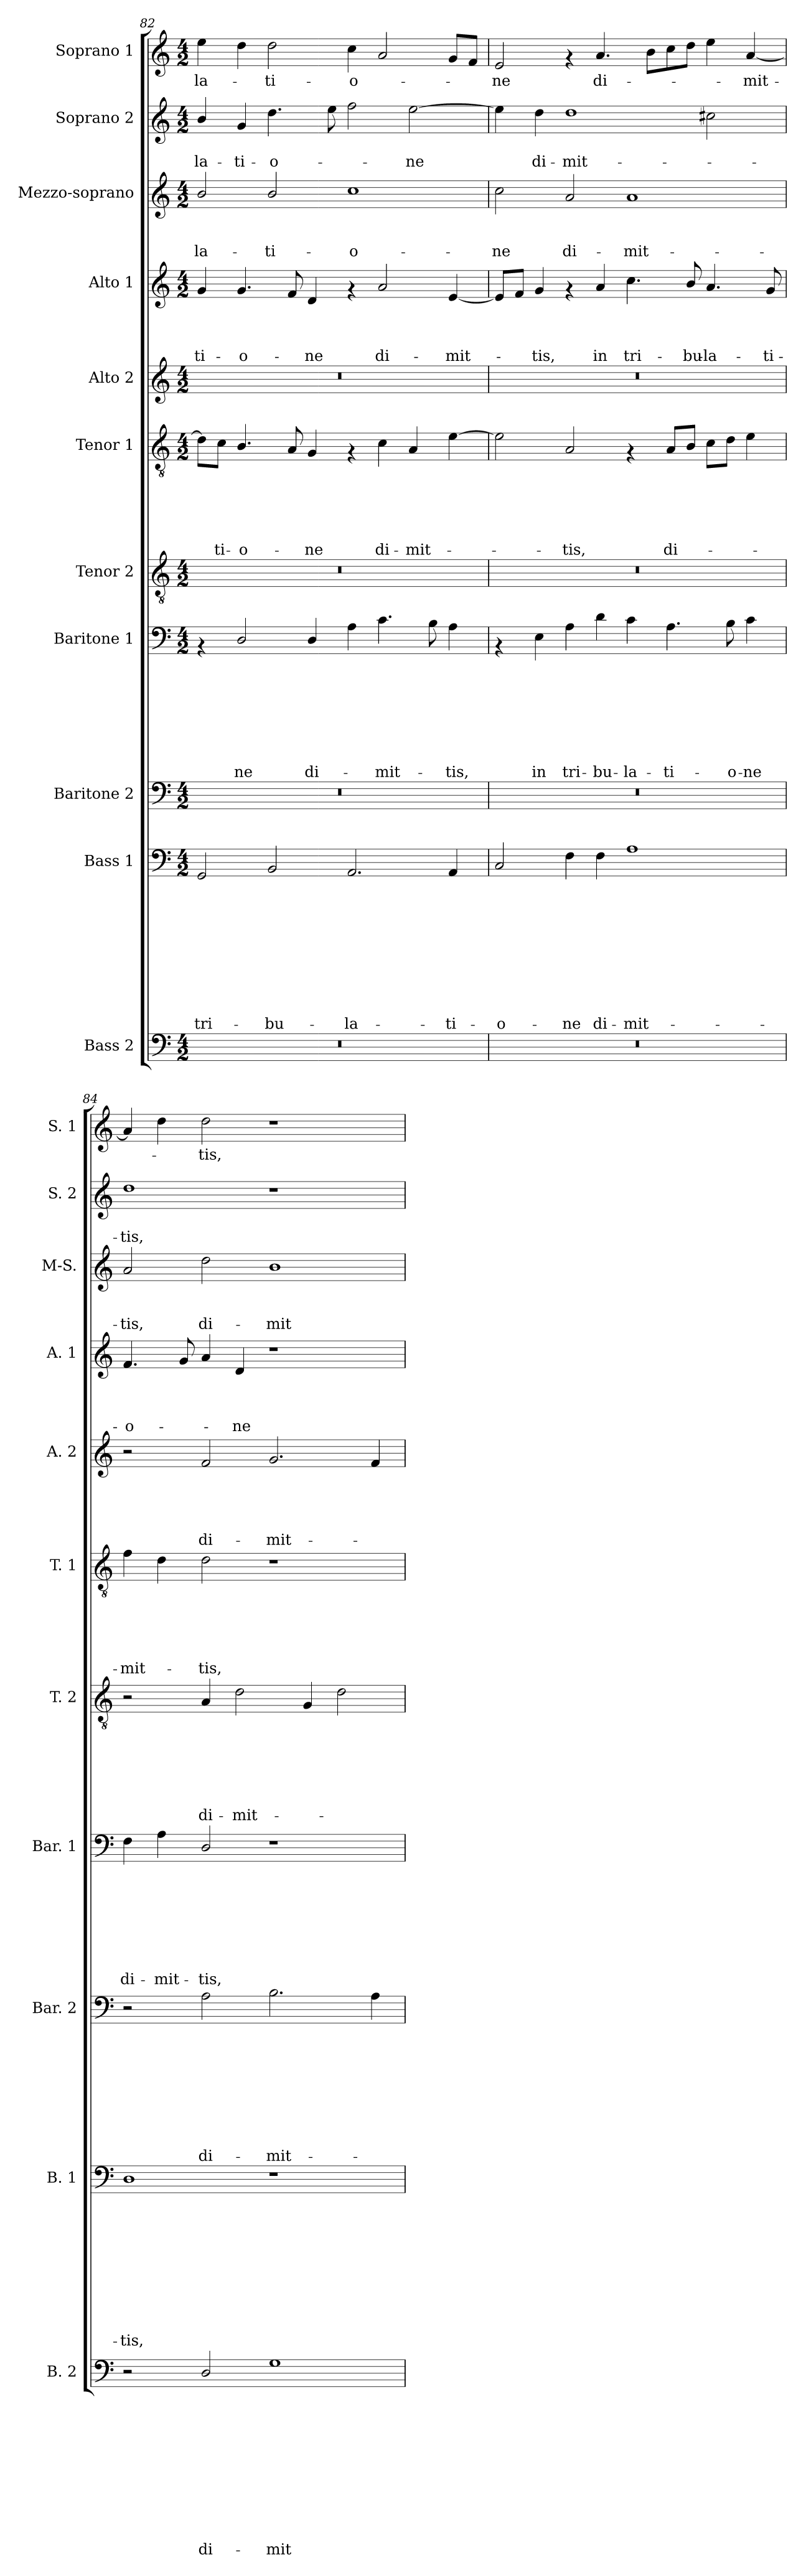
**kern	**text	**text	**text	**text	**text	**text	**text	**text	**text	**text	**text	**kern	**text	**text	**text	**text	**text	**text	**text	**text	**text	**text	**kern	**text	**text	**text	**text	**text	**text	**text	**text	**text	**kern	**text	**text	**text	**text	**text	**text	**text	**text	**kern	**text	**text	**text	**text	**text	**text	**text	**kern	**text	**text	**text	**text	**text	**text	**kern	**text	**text	**text	**text	**text	**kern	**text	**text	**text	**text	**kern	**text	**text	**text	**kern	**text	**text	**kern	**text
*part11	*part11	*part11	*part11	*part11	*part11	*part11	*part11	*part11	*part11	*part11	*part11	*part10	*part10	*part10	*part10	*part10	*part10	*part10	*part10	*part10	*part10	*part10	*part9	*part9	*part9	*part9	*part9	*part9	*part9	*part9	*part9	*part9	*part8	*part8	*part8	*part8	*part8	*part8	*part8	*part8	*part8	*part7	*part7	*part7	*part7	*part7	*part7	*part7	*part7	*part6	*part6	*part6	*part6	*part6	*part6	*part6	*part5	*part5	*part5	*part5	*part5	*part5	*part4	*part4	*part4	*part4	*part4	*part3	*part3	*part3	*part3	*part2	*part2	*part2	*part1	*part1
*staff11	*staff11	*staff11	*staff11	*staff11	*staff11	*staff11	*staff11	*staff11	*staff11	*staff11	*staff11	*staff10	*staff10	*staff10	*staff10	*staff10	*staff10	*staff10	*staff10	*staff10	*staff10	*staff10	*staff9	*staff9	*staff9	*staff9	*staff9	*staff9	*staff9	*staff9	*staff9	*staff9	*staff8	*staff8	*staff8	*staff8	*staff8	*staff8	*staff8	*staff8	*staff8	*staff7	*staff7	*staff7	*staff7	*staff7	*staff7	*staff7	*staff7	*staff6	*staff6	*staff6	*staff6	*staff6	*staff6	*staff6	*staff5	*staff5	*staff5	*staff5	*staff5	*staff5	*staff4	*staff4	*staff4	*staff4	*staff4	*staff3	*staff3	*staff3	*staff3	*staff2	*staff2	*staff2	*staff1	*staff1
*I"Bass 2	*	*	*	*	*	*	*	*	*	*	*	*I"Bass 1	*	*	*	*	*	*	*	*	*	*	*I"Baritone 2	*	*	*	*	*	*	*	*	*	*I"Baritone 1	*	*	*	*	*	*	*	*	*I"Tenor 2	*	*	*	*	*	*	*	*I"Tenor 1	*	*	*	*	*	*	*I"Alto 2	*	*	*	*	*	*I"Alto 1	*	*	*	*	*I"Mezzo-soprano	*	*	*	*I"Soprano 2	*	*	*I"Soprano 1	*
*I'B. 2	*	*	*	*	*	*	*	*	*	*	*	*I'B. 1	*	*	*	*	*	*	*	*	*	*	*I'Bar. 2	*	*	*	*	*	*	*	*	*	*I'Bar. 1	*	*	*	*	*	*	*	*	*I'T. 2	*	*	*	*	*	*	*	*I'T. 1	*	*	*	*	*	*	*I'A. 2	*	*	*	*	*	*I'A. 1	*	*	*	*	*I'M-S.	*	*	*	*I'S. 2	*	*	*I'S. 1	*
*clefF4	*	*	*	*	*	*	*	*	*	*	*	*clefF4	*	*	*	*	*	*	*	*	*	*	*clefF4	*	*	*	*	*	*	*	*	*	*clefF4	*	*	*	*	*	*	*	*	*clefGv2	*	*	*	*	*	*	*	*clefGv2	*	*	*	*	*	*	*clefG2	*	*	*	*	*	*clefG2	*	*	*	*	*clefG2	*	*	*	*clefG2	*	*	*clefG2	*
*k[]	*	*	*	*	*	*	*	*	*	*	*	*k[]	*	*	*	*	*	*	*	*	*	*	*k[]	*	*	*	*	*	*	*	*	*	*k[]	*	*	*	*	*	*	*	*	*k[]	*	*	*	*	*	*	*	*k[]	*	*	*	*	*	*	*k[]	*	*	*	*	*	*k[]	*	*	*	*	*k[]	*	*	*	*k[]	*	*	*k[]	*
*C:	*	*	*	*	*	*	*	*	*	*	*	*C:	*	*	*	*	*	*	*	*	*	*	*C:	*	*	*	*	*	*	*	*	*	*C:	*	*	*	*	*	*	*	*	*C:	*	*	*	*	*	*	*	*C:	*	*	*	*	*	*	*C:	*	*	*	*	*	*C:	*	*	*	*	*C:	*	*	*	*C:	*	*	*C:	*
*M4/2	*	*	*	*	*	*	*	*	*	*	*	*M4/2	*	*	*	*	*	*	*	*	*	*	*M4/2	*	*	*	*	*	*	*	*	*	*M4/2	*	*	*	*	*	*	*	*	*M4/2	*	*	*	*	*	*	*	*M4/2	*	*	*	*	*	*	*M4/2	*	*	*	*	*	*M4/2	*	*	*	*	*M4/2	*	*	*	*M4/2	*	*	*M4/2	*
=82	=82	=82	=82	=82	=82	=82	=82	=82	=82	=82	=82	=82	=82	=82	=82	=82	=82	=82	=82	=82	=82	=82	=82	=82	=82	=82	=82	=82	=82	=82	=82	=82	=82	=82	=82	=82	=82	=82	=82	=82	=82	=82	=82	=82	=82	=82	=82	=82	=82	=82	=82	=82	=82	=82	=82	=82	=82	=82	=82	=82	=82	=82	=82	=82	=82	=82	=82	=82	=82	=82	=82	=82	=82	=82	=82	=82
!	!	!	!	!	!	!	!	!	!	!	!	!	!	!	!	!	!	!	!	!	!	!LO:LY:b	!	!	!	!	!	!	!	!	!	!	!	!	!	!	!	!	!	!	!	!	!	!	!	!	!	!	!	!	!	!	!	!	!	!	!	!	!	!	!	!	!	!	!	!	!LO:LY:b	!	!	!	!LO:LY:b	!	!	!LO:LY:b	!	!LO:LY:b
0r	.	.	.	.	.	.	.	.	.	.	.	2GG/	.	.	.	.	.	.	.	.	.	tri-	0r	.	.	.	.	.	.	.	.	.	4rAA	.	.	.	.	.	.	.	.	0r	.	.	.	.	.	.	.	8d\L]	.	.	.	.	.	.	0r	.	.	.	.	.	4g/	.	.	.	-ti-	2b/	.	.	-la-	4b/	.	-la-	4ee\	-la-
!	!	!	!	!	!	!	!	!	!	!	!	!	!	!	!	!	!	!	!	!	!	!	!	!	!	!	!	!	!	!	!	!	!	!	!	!	!	!	!	!	!	!	!	!	!	!	!	!	!	!	!	!	!	!	!	!LO:LY:b	!	!	!	!	!	!	!	!	!	!	!	!	!	!	!	!	!	!	!	!
.	.	.	.	.	.	.	.	.	.	.	.	.	.	.	.	.	.	.	.	.	.	.	.	.	.	.	.	.	.	.	.	.	.	.	.	.	.	.	.	.	.	.	.	.	.	.	.	.	.	8c\J	.	.	.	.	.	-ti-	.	.	.	.	.	.	.	.	.	.	.	.	.	.	.	.	.	.	.	.
!	!	!	!	!	!	!	!	!	!	!	!	!	!	!	!	!	!	!	!	!	!	!	!	!	!	!	!	!	!	!	!	!	!	!	!	!	!	!	!	!	!LO:LY:b	!	!	!	!	!	!	!	!	!	!	!	!	!	!	!LO:LY:b	!	!	!	!	!	!	!	!	!	!	!LO:LY:b	!	!	!	!	!	!	!LO:LY:b	!	!
.	.	.	.	.	.	.	.	.	.	.	.	.	.	.	.	.	.	.	.	.	.	.	.	.	.	.	.	.	.	.	.	.	2D/	.	.	.	.	.	.	.	-ne	.	.	.	.	.	.	.	.	4.B/	.	.	.	.	.	-o-	.	.	.	.	.	.	4.g/	.	.	.	-o-	.	.	.	.	4g/	.	-ti-	4dd\	.
!	!	!	!	!	!	!	!	!	!	!	!	!	!	!	!	!	!	!	!	!	!	!LO:LY:b	!	!	!	!	!	!	!	!	!	!	!	!	!	!	!	!	!	!	!	!	!	!	!	!	!	!	!	!	!	!	!	!	!	!	!	!	!	!	!	!	!	!	!	!	!	!	!	!	!LO:LY:b	!	!	!LO:LY:b	!	!LO:LY:b
.	.	.	.	.	.	.	.	.	.	.	.	2BB/	.	.	.	.	.	.	.	.	.	-bu-	.	.	.	.	.	.	.	.	.	.	.	.	.	.	.	.	.	.	.	.	.	.	.	.	.	.	.	.	.	.	.	.	.	.	.	.	.	.	.	.	.	.	.	.	.	2b/	.	.	-ti-	4.dd\	.	-o-	2dd\	-ti-
.	.	.	.	.	.	.	.	.	.	.	.	.	.	.	.	.	.	.	.	.	.	.	.	.	.	.	.	.	.	.	.	.	.	.	.	.	.	.	.	.	.	.	.	.	.	.	.	.	.	8A/	.	.	.	.	.	.	.	.	.	.	.	.	8f/	.	.	.	.	.	.	.	.	.	.	.	.	.
!	!	!	!	!	!	!	!	!	!	!	!	!	!	!	!	!	!	!	!	!	!	!	!	!	!	!	!	!	!	!	!	!	!	!	!	!	!	!	!	!	!LO:LY:b	!	!	!	!	!	!	!	!	!	!	!	!	!	!	!LO:LY:b	!	!	!	!	!	!	!	!	!	!	!LO:LY:b	!	!	!	!	!	!	!	!	!
.	.	.	.	.	.	.	.	.	.	.	.	.	.	.	.	.	.	.	.	.	.	.	.	.	.	.	.	.	.	.	.	.	4D/	.	.	.	.	.	.	.	di-	.	.	.	.	.	.	.	.	4G/	.	.	.	.	.	-ne	.	.	.	.	.	.	4d/	.	.	.	-ne	.	.	.	.	.	.	.	.	.
.	.	.	.	.	.	.	.	.	.	.	.	.	.	.	.	.	.	.	.	.	.	.	.	.	.	.	.	.	.	.	.	.	.	.	.	.	.	.	.	.	.	.	.	.	.	.	.	.	.	.	.	.	.	.	.	.	.	.	.	.	.	.	.	.	.	.	.	.	.	.	.	8ee\	.	.	.	.
!	!	!	!	!	!	!	!	!	!	!	!	!	!	!	!	!	!	!	!	!	!	!LO:LY:b	!	!	!	!	!	!	!	!	!	!	!	!	!	!	!	!	!	!	!	!	!	!	!	!	!	!	!	!	!	!	!	!	!	!	!	!	!	!	!	!	!	!	!	!	!	!	!	!	!LO:LY:b	!	!	!	!	!LO:LY:b
.	.	.	.	.	.	.	.	.	.	.	.	2.AA/	.	.	.	.	.	.	.	.	.	-la-	.	.	.	.	.	.	.	.	.	.	4A\	.	.	.	.	.	.	.	.	.	.	.	.	.	.	.	.	4rF	.	.	.	.	.	.	.	.	.	.	.	.	4rf	.	.	.	.	1cc	.	.	-o-	2ff\	.	.	4cc\	-o-
!	!	!	!	!	!	!	!	!	!	!	!	!	!	!	!	!	!	!	!	!	!	!	!	!	!	!	!	!	!	!	!	!	!	!	!	!	!	!	!	!	!LO:LY:b	!	!	!	!	!	!	!	!	!	!	!	!	!	!	!LO:LY:b	!	!	!	!	!	!	!	!	!	!	!LO:LY:b	!	!	!	!	!	!	!	!	!
.	.	.	.	.	.	.	.	.	.	.	.	.	.	.	.	.	.	.	.	.	.	.	.	.	.	.	.	.	.	.	.	.	4.c\	.	.	.	.	.	.	.	-mit-	.	.	.	.	.	.	.	.	4c\	.	.	.	.	.	di-	.	.	.	.	.	.	2a/	.	.	.	di-	.	.	.	.	.	.	.	2a/	.
!	!	!	!	!	!	!	!	!	!	!	!	!	!	!	!	!	!	!	!	!	!	!	!	!	!	!	!	!	!	!	!	!	!	!	!	!	!	!	!	!	!	!	!	!	!	!	!	!	!	!	!	!	!	!	!	!LO:LY:b	!	!	!	!	!	!	!	!	!	!	!	!	!	!	!	!	!	!LO:LY:b	!	!
.	.	.	.	.	.	.	.	.	.	.	.	.	.	.	.	.	.	.	.	.	.	.	.	.	.	.	.	.	.	.	.	.	.	.	.	.	.	.	.	.	.	.	.	.	.	.	.	.	.	4A/	.	.	.	.	.	-mit-	.	.	.	.	.	.	.	.	.	.	.	.	.	.	.	[<2ee\	.	-ne	.	.
.	.	.	.	.	.	.	.	.	.	.	.	.	.	.	.	.	.	.	.	.	.	.	.	.	.	.	.	.	.	.	.	.	8B\	.	.	.	.	.	.	.	.	.	.	.	.	.	.	.	.	.	.	.	.	.	.	.	.	.	.	.	.	.	.	.	.	.	.	.	.	.	.	.	.	.	.	.
!	!	!	!	!	!	!	!	!	!	!	!	!	!	!	!	!	!	!	!	!	!	!LO:LY:b	!	!	!	!	!	!	!	!	!	!	!	!	!	!	!	!	!	!	!LO:LY:b	!	!	!	!	!	!	!	!	!	!	!	!	!	!	!	!	!	!	!	!	!	!	!	!	!	!LO:LY:b	!	!	!	!	!	!	!	!	!
.	.	.	.	.	.	.	.	.	.	.	.	4AA/	.	.	.	.	.	.	.	.	.	-ti-	.	.	.	.	.	.	.	.	.	.	4A\	.	.	.	.	.	.	.	-tis,	.	.	.	.	.	.	.	.	[<4e\	.	.	.	.	.	.	.	.	.	.	.	.	[<4e/	.	.	.	-mit-	.	.	.	.	.	.	.	8g/L	.
.	.	.	.	.	.	.	.	.	.	.	.	.	.	.	.	.	.	.	.	.	.	.	.	.	.	.	.	.	.	.	.	.	.	.	.	.	.	.	.	.	.	.	.	.	.	.	.	.	.	.	.	.	.	.	.	.	.	.	.	.	.	.	.	.	.	.	.	.	.	.	.	.	.	.	8f/J	.
!!LO:PB:g=z
=83	=83	=83	=83	=83	=83	=83	=83	=83	=83	=83	=83	=83	=83	=83	=83	=83	=83	=83	=83	=83	=83	=83	=83	=83	=83	=83	=83	=83	=83	=83	=83	=83	=83	=83	=83	=83	=83	=83	=83	=83	=83	=83	=83	=83	=83	=83	=83	=83	=83	=83	=83	=83	=83	=83	=83	=83	=83	=83	=83	=83	=83	=83	=83	=83	=83	=83	=83	=83	=83	=83	=83	=83	=83	=83	=83	=83
!	!	!	!	!	!	!	!	!	!	!	!	!	!	!	!	!	!	!	!	!	!	!LO:LY:b	!	!	!	!	!	!	!	!	!	!	!	!	!	!	!	!	!	!	!	!	!	!	!	!	!	!	!	!	!	!	!	!	!	!	!	!	!	!	!	!	!	!	!	!	!	!	!	!	!LO:LY:b	!	!	!	!	!LO:LY:b
0r	.	.	.	.	.	.	.	.	.	.	.	2C/	.	.	.	.	.	.	.	.	.	-o-	0r	.	.	.	.	.	.	.	.	.	4rAA	.	.	.	.	.	.	.	.	0r	.	.	.	.	.	.	.	2e\]	.	.	.	.	.	.	0r	.	.	.	.	.	8e/L]	.	.	.	.	2cc\	.	.	-ne	4ee\]	.	.	2e/	-ne
.	.	.	.	.	.	.	.	.	.	.	.	.	.	.	.	.	.	.	.	.	.	.	.	.	.	.	.	.	.	.	.	.	.	.	.	.	.	.	.	.	.	.	.	.	.	.	.	.	.	.	.	.	.	.	.	.	.	.	.	.	.	.	8f/J	.	.	.	.	.	.	.	.	.	.	.	.	.
!	!	!	!	!	!	!	!	!	!	!	!	!	!	!	!	!	!	!	!	!	!	!	!	!	!	!	!	!	!	!	!	!	!	!	!	!	!	!	!	!	!LO:LY:b	!	!	!	!	!	!	!	!	!	!	!	!	!	!	!	!	!	!	!	!	!	!	!	!	!	!LO:LY:b	!	!	!	!	!	!	!LO:LY:b	!	!
.	.	.	.	.	.	.	.	.	.	.	.	.	.	.	.	.	.	.	.	.	.	.	.	.	.	.	.	.	.	.	.	.	4E\	.	.	.	.	.	.	.	in	.	.	.	.	.	.	.	.	.	.	.	.	.	.	.	.	.	.	.	.	.	4g/	.	.	.	-tis,	.	.	.	.	4dd\	.	di-	.	.
!	!	!	!	!	!	!	!	!	!	!	!	!	!	!	!	!	!	!	!	!	!	!LO:LY:b	!	!	!	!	!	!	!	!	!	!	!	!	!	!	!	!	!	!	!LO:LY:b	!	!	!	!	!	!	!	!	!	!	!	!	!	!	!LO:LY:b	!	!	!	!	!	!	!	!	!	!	!	!	!	!	!LO:LY:b	!	!	!LO:LY:b	!	!
.	.	.	.	.	.	.	.	.	.	.	.	4F\	.	.	.	.	.	.	.	.	.	-ne	.	.	.	.	.	.	.	.	.	.	4A\	.	.	.	.	.	.	.	tri-	.	.	.	.	.	.	.	.	2A/	.	.	.	.	.	-tis,	.	.	.	.	.	.	4rf	.	.	.	.	2a/	.	.	di-	1dd	.	-mit-	4rf	.
!	!	!	!	!	!	!	!	!	!	!	!	!	!	!	!	!	!	!	!	!	!	!LO:LY:b	!	!	!	!	!	!	!	!	!	!	!	!	!	!	!	!	!	!	!LO:LY:b	!	!	!	!	!	!	!	!	!	!	!	!	!	!	!	!	!	!	!	!	!	!	!	!	!	!LO:LY:b	!	!	!	!	!	!	!	!	!LO:LY:b
.	.	.	.	.	.	.	.	.	.	.	.	4F\	.	.	.	.	.	.	.	.	.	di-	.	.	.	.	.	.	.	.	.	.	4d\	.	.	.	.	.	.	.	-bu-	.	.	.	.	.	.	.	.	.	.	.	.	.	.	.	.	.	.	.	.	.	4a/	.	.	.	in	.	.	.	.	.	.	.	4.a/	di-
!	!	!	!	!	!	!	!	!	!	!	!	!	!	!	!	!	!	!	!	!	!	!LO:LY:b	!	!	!	!	!	!	!	!	!	!	!	!	!	!	!	!	!	!	!LO:LY:b	!	!	!	!	!	!	!	!	!	!	!	!	!	!	!	!	!	!	!	!	!	!	!	!	!	!LO:LY:b	!	!	!	!LO:LY:b	!	!	!	!	!
.	.	.	.	.	.	.	.	.	.	.	.	1A	.	.	.	.	.	.	.	.	.	-mit-	.	.	.	.	.	.	.	.	.	.	4c\	.	.	.	.	.	.	.	-la-	.	.	.	.	.	.	.	.	4rF	.	.	.	.	.	.	.	.	.	.	.	.	4.cc\	.	.	.	tri-	1a	.	.	-mit-	.	.	.	.	.
.	.	.	.	.	.	.	.	.	.	.	.	.	.	.	.	.	.	.	.	.	.	.	.	.	.	.	.	.	.	.	.	.	.	.	.	.	.	.	.	.	.	.	.	.	.	.	.	.	.	.	.	.	.	.	.	.	.	.	.	.	.	.	.	.	.	.	.	.	.	.	.	.	.	.	8b\L	.
!	!	!	!	!	!	!	!	!	!	!	!	!	!	!	!	!	!	!	!	!	!	!	!	!	!	!	!	!	!	!	!	!	!	!	!	!	!	!	!	!	!LO:LY:b	!	!	!	!	!	!	!	!	!	!	!	!	!	!	!LO:LY:b	!	!	!	!	!	!	!	!	!	!	!	!	!	!	!	!	!	!	!	!
.	.	.	.	.	.	.	.	.	.	.	.	.	.	.	.	.	.	.	.	.	.	.	.	.	.	.	.	.	.	.	.	.	4.A\	.	.	.	.	.	.	.	-ti-	.	.	.	.	.	.	.	.	8A/L	.	.	.	.	.	di-	.	.	.	.	.	.	.	.	.	.	.	.	.	.	.	.	.	.	8cc\	.
!	!	!	!	!	!	!	!	!	!	!	!	!	!	!	!	!	!	!	!	!	!	!	!	!	!	!	!	!	!	!	!	!	!	!	!	!	!	!	!	!	!	!	!	!	!	!	!	!	!	!	!	!	!	!	!	!	!	!	!	!	!	!	!	!	!	!	!LO:LY:b	!	!	!	!	!	!	!	!	!
.	.	.	.	.	.	.	.	.	.	.	.	.	.	.	.	.	.	.	.	.	.	.	.	.	.	.	.	.	.	.	.	.	.	.	.	.	.	.	.	.	.	.	.	.	.	.	.	.	.	8B/J	.	.	.	.	.	.	.	.	.	.	.	.	8b/	.	.	.	-bu-	.	.	.	.	.	.	.	8dd\J	.
!	!	!	!	!	!	!	!	!	!	!	!	!	!	!	!	!	!	!	!	!	!	!	!	!	!	!	!	!	!	!	!	!	!	!	!	!	!	!	!	!	!	!	!	!	!	!	!	!	!	!	!	!	!	!	!	!	!	!	!	!	!	!	!	!	!	!	!LO:LY:b	!	!	!	!	!	!	!	!	!
.	.	.	.	.	.	.	.	.	.	.	.	.	.	.	.	.	.	.	.	.	.	.	.	.	.	.	.	.	.	.	.	.	.	.	.	.	.	.	.	.	.	.	.	.	.	.	.	.	.	8c\L	.	.	.	.	.	.	.	.	.	.	.	.	4.a/	.	.	.	-la-	.	.	.	.	2cc#X\	.	.	4ee\	.
!	!	!	!	!	!	!	!	!	!	!	!	!	!	!	!	!	!	!	!	!	!	!	!	!	!	!	!	!	!	!	!	!	!	!	!	!	!	!	!	!	!LO:LY:b	!	!	!	!	!	!	!	!	!	!	!	!	!	!	!	!	!	!	!	!	!	!	!	!	!	!	!	!	!	!	!	!	!	!	!
.	.	.	.	.	.	.	.	.	.	.	.	.	.	.	.	.	.	.	.	.	.	.	.	.	.	.	.	.	.	.	.	.	8B\	.	.	.	.	.	.	.	-o-	.	.	.	.	.	.	.	.	8d\J	.	.	.	.	.	.	.	.	.	.	.	.	.	.	.	.	.	.	.	.	.	.	.	.	.	.
!	!	!	!	!	!	!	!	!	!	!	!	!	!	!	!	!	!	!	!	!	!	!	!	!	!	!	!	!	!	!	!	!	!	!	!	!	!	!	!	!	!LO:LY:b	!	!	!	!	!	!	!	!	!	!	!	!	!	!	!	!	!	!	!	!	!	!	!	!	!	!	!	!	!	!	!	!	!	!	!LO:LY:b
.	.	.	.	.	.	.	.	.	.	.	.	.	.	.	.	.	.	.	.	.	.	.	.	.	.	.	.	.	.	.	.	.	4c\	.	.	.	.	.	.	.	-ne	.	.	.	.	.	.	.	.	4e\	.	.	.	.	.	.	.	.	.	.	.	.	.	.	.	.	.	.	.	.	.	.	.	.	[<4a/	-mit-
!	!	!	!	!	!	!	!	!	!	!	!	!	!	!	!	!	!	!	!	!	!	!	!	!	!	!	!	!	!	!	!	!	!	!	!	!	!	!	!	!	!	!	!	!	!	!	!	!	!	!	!	!	!	!	!	!	!	!	!	!	!	!	!	!	!	!	!LO:LY:b	!	!	!	!	!	!	!	!	!
.	.	.	.	.	.	.	.	.	.	.	.	.	.	.	.	.	.	.	.	.	.	.	.	.	.	.	.	.	.	.	.	.	.	.	.	.	.	.	.	.	.	.	.	.	.	.	.	.	.	.	.	.	.	.	.	.	.	.	.	.	.	.	8g/	.	.	.	-ti-	.	.	.	.	.	.	.	.	.
=84	=84	=84	=84	=84	=84	=84	=84	=84	=84	=84	=84	=84	=84	=84	=84	=84	=84	=84	=84	=84	=84	=84	=84	=84	=84	=84	=84	=84	=84	=84	=84	=84	=84	=84	=84	=84	=84	=84	=84	=84	=84	=84	=84	=84	=84	=84	=84	=84	=84	=84	=84	=84	=84	=84	=84	=84	=84	=84	=84	=84	=84	=84	=84	=84	=84	=84	=84	=84	=84	=84	=84	=84	=84	=84	=84	=84
!	!	!	!	!	!	!	!	!	!	!	!	!	!	!	!	!	!	!	!	!	!	!LO:LY:b	!	!	!	!	!	!	!	!	!	!	!	!	!	!	!	!	!	!	!LO:LY:b	!	!	!	!	!	!	!	!	!	!	!	!	!	!	!LO:LY:b	!	!	!	!	!	!	!	!	!	!	!LO:LY:b	!	!	!	!LO:LY:b	!	!	!LO:LY:b	!	!
2r	.	.	.	.	.	.	.	.	.	.	.	1D	.	.	.	.	.	.	.	.	.	-tis,	2r	.	.	.	.	.	.	.	.	.	4F\	.	.	.	.	.	.	.	di-	2r	.	.	.	.	.	.	.	4f\	.	.	.	.	.	-mit-	2r	.	.	.	.	.	4.f/	.	.	.	-o-	2a/	.	.	-tis,	1dd	.	-tis,	4a/]	.
!	!	!	!	!	!	!	!	!	!	!	!	!	!	!	!	!	!	!	!	!	!	!	!	!	!	!	!	!	!	!	!	!	!	!	!	!	!	!	!	!	!LO:LY:b	!	!	!	!	!	!	!	!	!	!	!	!	!	!	!	!	!	!	!	!	!	!	!	!	!	!	!	!	!	!	!	!	!	!	!
.	.	.	.	.	.	.	.	.	.	.	.	.	.	.	.	.	.	.	.	.	.	.	.	.	.	.	.	.	.	.	.	.	4A\	.	.	.	.	.	.	.	-mit-	.	.	.	.	.	.	.	.	4d\	.	.	.	.	.	.	.	.	.	.	.	.	.	.	.	.	.	.	.	.	.	.	.	.	4dd\	.
.	.	.	.	.	.	.	.	.	.	.	.	.	.	.	.	.	.	.	.	.	.	.	.	.	.	.	.	.	.	.	.	.	.	.	.	.	.	.	.	.	.	.	.	.	.	.	.	.	.	.	.	.	.	.	.	.	.	.	.	.	.	.	8g/	.	.	.	.	.	.	.	.	.	.	.	.	.
!	!	!	!	!	!	!	!	!	!	!	!LO:LY:b	!	!	!	!	!	!	!	!	!	!	!	!	!	!	!	!	!	!	!	!	!LO:LY:b	!	!	!	!	!	!	!	!	!LO:LY:b	!	!	!	!	!	!	!	!LO:LY:b	!	!	!	!	!	!	!LO:LY:b	!	!	!	!	!	!LO:LY:b	!	!	!	!	!	!	!	!	!LO:LY:b	!	!	!	!	!LO:LY:b
2D/	.	.	.	.	.	.	.	.	.	.	di-	.	.	.	.	.	.	.	.	.	.	.	2A\	.	.	.	.	.	.	.	.	di-	2D/	.	.	.	.	.	.	.	-tis,	4A/	.	.	.	.	.	.	di-	2d\	.	.	.	.	.	-tis,	2f/	.	.	.	.	di-	4a/	.	.	.	.	2dd\	.	.	di-	.	.	.	2dd\	-tis,
!	!	!	!	!	!	!	!	!	!	!	!	!	!	!	!	!	!	!	!	!	!	!	!	!	!	!	!	!	!	!	!	!	!	!	!	!	!	!	!	!	!	!	!	!	!	!	!	!	!LO:LY:b	!	!	!	!	!	!	!	!	!	!	!	!	!	!	!	!	!	!LO:LY:b	!	!	!	!	!	!	!	!	!
.	.	.	.	.	.	.	.	.	.	.	.	.	.	.	.	.	.	.	.	.	.	.	.	.	.	.	.	.	.	.	.	.	.	.	.	.	.	.	.	.	.	2d\	.	.	.	.	.	.	-mit-	.	.	.	.	.	.	.	.	.	.	.	.	.	4d/	.	.	.	-ne	.	.	.	.	.	.	.	.	.
!	!	!	!	!	!	!	!	!	!	!	!LO:LY:b	!	!	!	!	!	!	!	!	!	!	!	!	!	!	!	!	!	!	!	!	!LO:LY:b	!	!	!	!	!	!	!	!	!	!	!	!	!	!	!	!	!	!	!	!	!	!	!	!	!	!	!	!	!	!LO:LY:b	!	!	!	!	!	!	!	!	!LO:LY:b	!	!	!	!	!
1G	.	.	.	.	.	.	.	.	.	.	-mit-	1r	.	.	.	.	.	.	.	.	.	.	2.B\	.	.	.	.	.	.	.	.	-mit-	1r	.	.	.	.	.	.	.	.	.	.	.	.	.	.	.	.	1r	.	.	.	.	.	.	2.g/	.	.	.	.	-mit-	1r	.	.	.	.	1b	.	.	-mit-	1r	.	.	1r	.
.	.	.	.	.	.	.	.	.	.	.	.	.	.	.	.	.	.	.	.	.	.	.	.	.	.	.	.	.	.	.	.	.	.	.	.	.	.	.	.	.	.	4G/	.	.	.	.	.	.	.	.	.	.	.	.	.	.	.	.	.	.	.	.	.	.	.	.	.	.	.	.	.	.	.	.	.	.
.	.	.	.	.	.	.	.	.	.	.	.	.	.	.	.	.	.	.	.	.	.	.	.	.	.	.	.	.	.	.	.	.	.	.	.	.	.	.	.	.	.	2d\	.	.	.	.	.	.	.	.	.	.	.	.	.	.	.	.	.	.	.	.	.	.	.	.	.	.	.	.	.	.	.	.	.	.
.	.	.	.	.	.	.	.	.	.	.	.	.	.	.	.	.	.	.	.	.	.	.	4A\	.	.	.	.	.	.	.	.	.	.	.	.	.	.	.	.	.	.	.	.	.	.	.	.	.	.	.	.	.	.	.	.	.	4f/	.	.	.	.	.	.	.	.	.	.	.	.	.	.	.	.	.	.	.
=	=	=	=	=	=	=	=	=	=	=	=	=	=	=	=	=	=	=	=	=	=	=	=	=	=	=	=	=	=	=	=	=	=	=	=	=	=	=	=	=	=	=	=	=	=	=	=	=	=	=	=	=	=	=	=	=	=	=	=	=	=	=	=	=	=	=	=	=	=	=	=	=	=	=	=	=
*-	*-	*-	*-	*-	*-	*-	*-	*-	*-	*-	*-	*-	*-	*-	*-	*-	*-	*-	*-	*-	*-	*-	*-	*-	*-	*-	*-	*-	*-	*-	*-	*-	*-	*-	*-	*-	*-	*-	*-	*-	*-	*-	*-	*-	*-	*-	*-	*-	*-	*-	*-	*-	*-	*-	*-	*-	*-	*-	*-	*-	*-	*-	*-	*-	*-	*-	*-	*-	*-	*-	*-	*-	*-	*-	*-	*-
